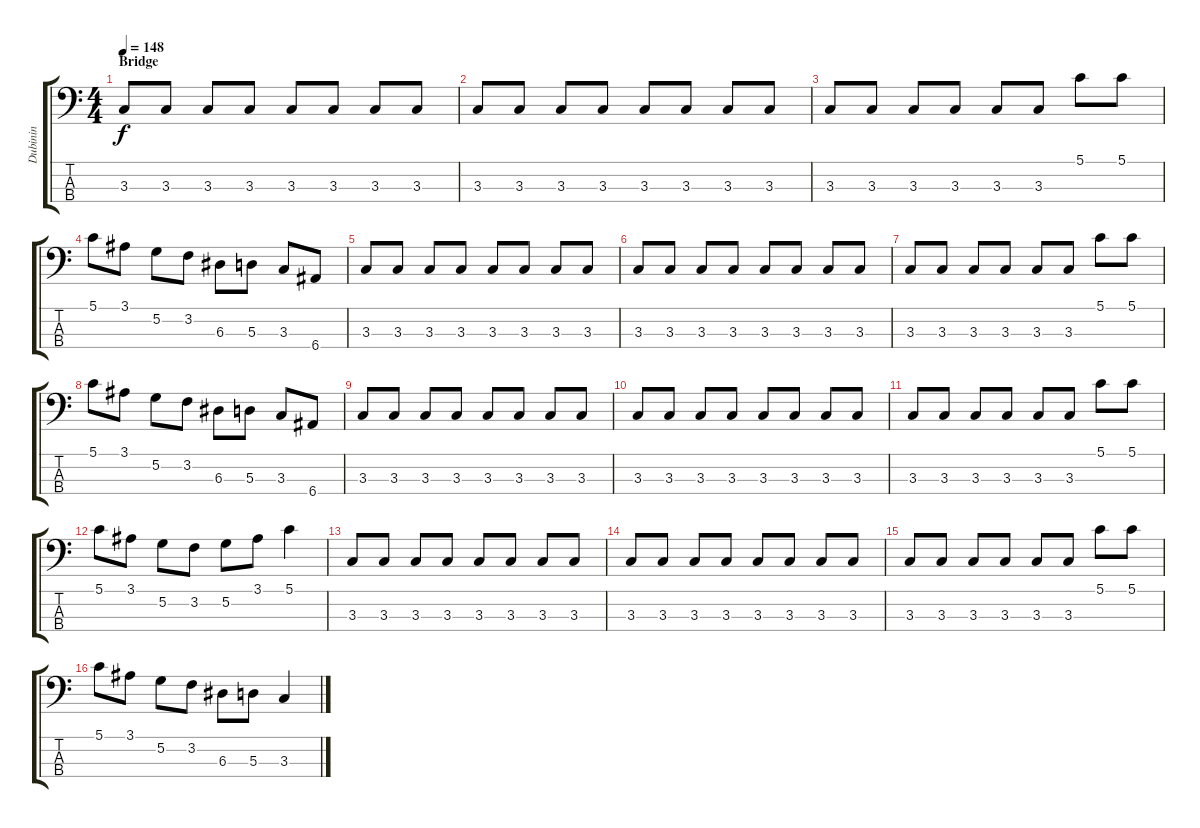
\track ("Dubinin" "Dubinin") {instrument electricbassfinger}
\staff {score tabs}
\tuning (G2 D2 A1 E1) {hide}
\ts (4 4)
\section ("" "Bridge")
\tempo 148
\clef f4
\ks c
3.3.8{dy f} 3.3.8 3.3.8 3.3.8 3.3.8 3.3.8 3.3.8 3.3.8 |
3.3.8 3.3.8 3.3.8 3.3.8 3.3.8 3.3.8 3.3.8 3.3.8 |
3.3.8 3.3.8 3.3.8 3.3.8 3.3.8 3.3.8 5.1.8 5.1.8 |
5.1.8 3.1.8 5.2.8 3.2.8 6.3.8 5.3.8 3.3.8 6.4.8 |
3.3.8 3.3.8 3.3.8 3.3.8 3.3.8 3.3.8 3.3.8 3.3.8 |
3.3.8 3.3.8 3.3.8 3.3.8 3.3.8 3.3.8 3.3.8 3.3.8 |
3.3.8 3.3.8 3.3.8 3.3.8 3.3.8 3.3.8 5.1.8 5.1.8 |
5.1.8 3.1.8 5.2.8 3.2.8 6.3.8 5.3.8 3.3.8 6.4.8 |
3.3.8 3.3.8 3.3.8 3.3.8 3.3.8 3.3.8 3.3.8 3.3.8 |
3.3.8 3.3.8 3.3.8 3.3.8 3.3.8 3.3.8 3.3.8 3.3.8 |
3.3.8 3.3.8 3.3.8 3.3.8 3.3.8 3.3.8 5.1.8 5.1.8 |
5.1.8 3.1.8 5.2.8 3.2.8 5.2.8 3.1.8 5.1.4 |
3.3.8 3.3.8 3.3.8 3.3.8 3.3.8 3.3.8 3.3.8 3.3.8 |
3.3.8 3.3.8 3.3.8 3.3.8 3.3.8 3.3.8 3.3.8 3.3.8 |
3.3.8 3.3.8 3.3.8 3.3.8 3.3.8 3.3.8 5.1.8 5.1.8 |
5.1.8 3.1.8 5.2.8 3.2.8 6.3.8 5.3.8 3.3.4
